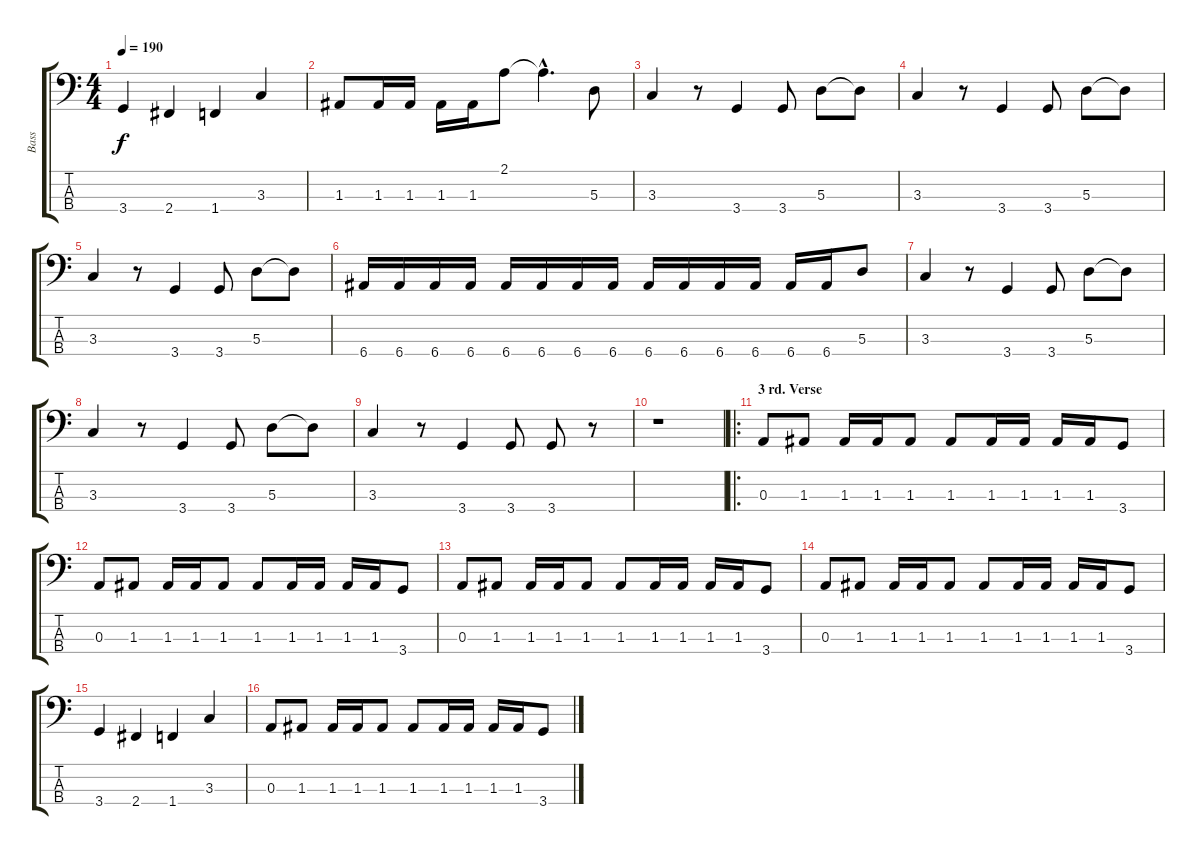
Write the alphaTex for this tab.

\track ("Bass" "Bass") {instrument electricbassfinger}
\staff {score tabs}
\tuning (G2 D2 A1 E1) {hide}
\ts (4 4)
\tempo 190
\clef f4
\ks c
3.4.4{dy f} 2.4.4 1.4.4 3.3.4 |
1.3.8 1.3.16 1.3.16 1.3.16 1.3.16 2.1.8 2.1{hac t}.4{d} 5.3.8 |
3.3.4 r.8 3.4.4 3.4.8 5.3.8 5.3{t}.8 |
3.3.4 r.8 3.4.4 3.4.8 5.3.8 5.3{t}.8 |
3.3.4 r.8 3.4.4 3.4.8 5.3.8 5.3{t}.8 |
6.4.16 6.4.16 6.4.16 6.4.16 6.4.16 6.4.16 6.4.16 6.4.16 6.4.16 6.4.16 6.4.16 6.4.16 6.4.16 6.4.16 5.3.8 |
3.3.4 r.8 3.4.4 3.4.8 5.3.8 5.3{t}.8 |
3.3.4 r.8 3.4.4 3.4.8 5.3.8 5.3{t}.8 |
3.3.4 r.8 3.4.4 3.4.8 3.4.8 r.8 |
r.1 |
\ro
\section ("" "3 rd. Verse")
0.3.8 1.3.8 1.3.16 1.3.16 1.3.8 1.3.8 1.3.16 1.3.16 1.3.16 1.3.16 3.4.8 |
0.3.8 1.3.8 1.3.16 1.3.16 1.3.8 1.3.8 1.3.16 1.3.16 1.3.16 1.3.16 3.4.8 |
0.3.8 1.3.8 1.3.16 1.3.16 1.3.8 1.3.8 1.3.16 1.3.16 1.3.16 1.3.16 3.4.8 |
0.3.8 1.3.8 1.3.16 1.3.16 1.3.8 1.3.8 1.3.16 1.3.16 1.3.16 1.3.16 3.4.8 |
3.4.4 2.4.4 1.4.4 3.3.4 |
0.3.8 1.3.8 1.3.16 1.3.16 1.3.8 1.3.8 1.3.16 1.3.16 1.3.16 1.3.16 3.4.8
